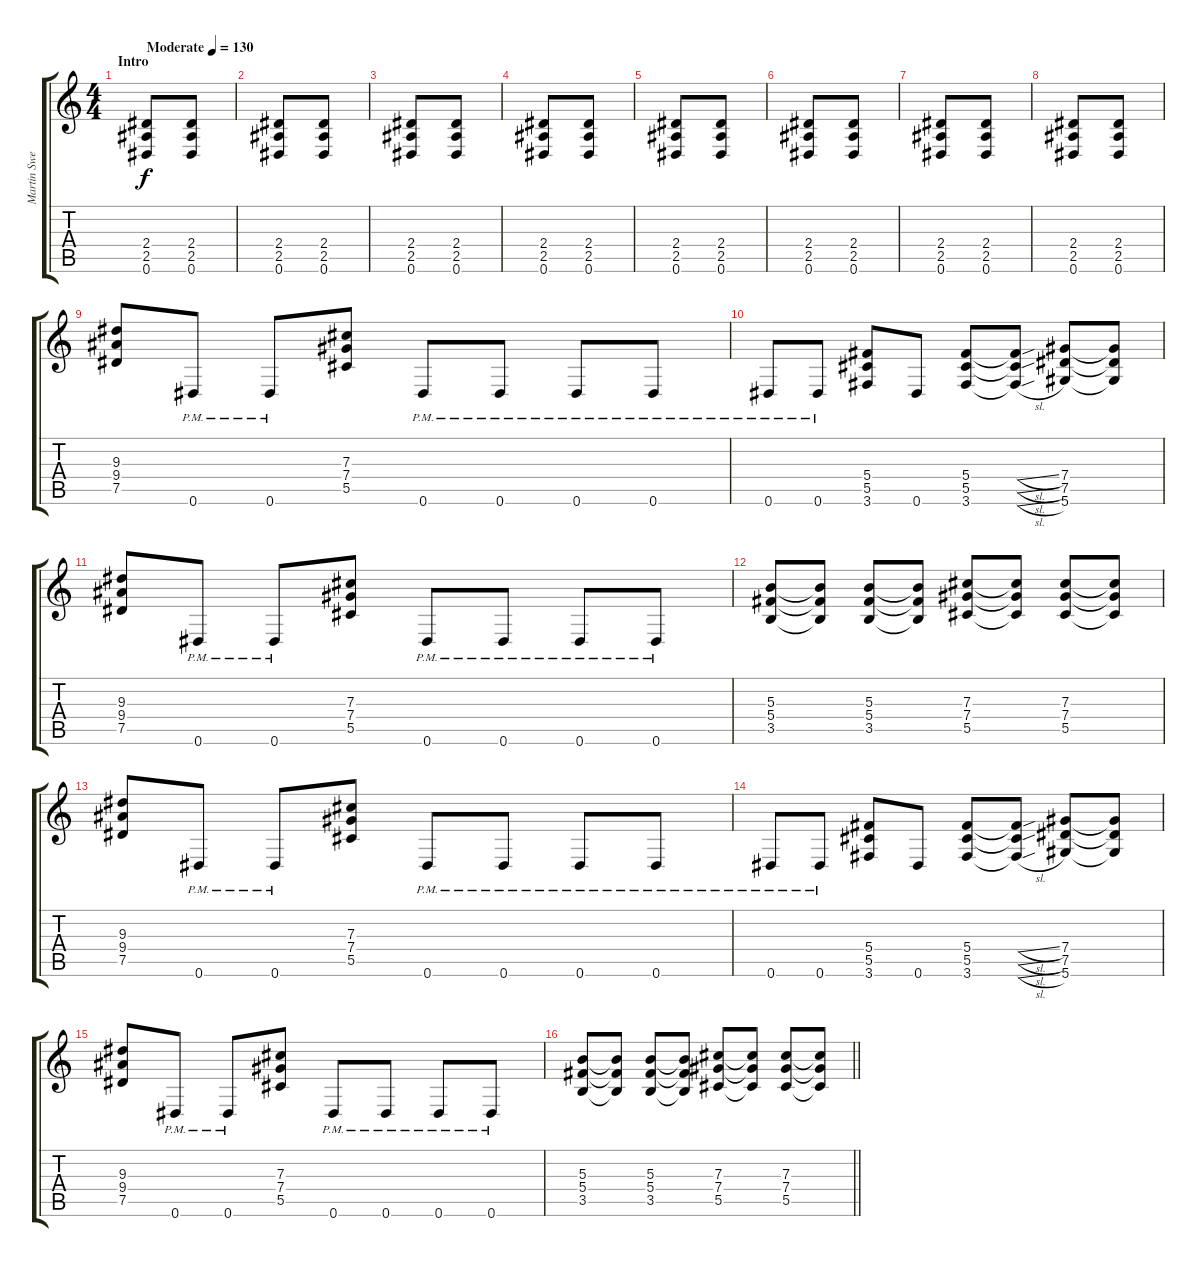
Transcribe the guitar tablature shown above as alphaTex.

\track ("Martin Sweet (Guitar 2)" "Martin Swe") {instrument distortionguitar}
\staff {score tabs}
\tuning (Eb4 Bb3 Gb3 Db3 Ab2 Eb2) {hide}
\ts (4 4)
\section ("" "Intro")
\tempo (130 "Moderate")
\clef g2
\ks c
(2.4 2.5 0.6).8{dy f instrument distortionguitar} (2.4 2.5 0.6).8 |
(2.4 2.5 0.6).8 (2.4 2.5 0.6).8 |
(2.4 2.5 0.6).8 (2.4 2.5 0.6).8 |
(2.4 2.5 0.6).8 (2.4 2.5 0.6).8 |
(2.4 2.5 0.6).8 (2.4 2.5 0.6).8 |
(2.4 2.5 0.6).8 (2.4 2.5 0.6).8 |
(2.4 2.5 0.6).8 (2.4 2.5 0.6).8 |
(2.4 2.5 0.6).8 (2.4 2.5 0.6).8 |
(9.3 9.4 7.5).8 0.6{pm}.8 0.6{pm}.8 (7.3 7.4 5.5).8 0.6{pm}.8 0.6{pm}.8 0.6{pm}.8 0.6{pm}.8 |
0.6{pm}.8 0.6{pm}.8 (5.4 5.5 3.6).8 0.6.8 (5.4 5.5 3.6).8 (5.4{sl t} 5.5{sl t} 3.6{sl t}).8 (7.4 7.5 5.6).8 (7.4{t} 7.5{t} 5.6{t}).8 |
(9.3 9.4 7.5).8 0.6{pm}.8 0.6{pm}.8 (7.3 7.4 5.5).8 0.6{pm}.8 0.6{pm}.8 0.6{pm}.8 0.6{pm}.8 |
(5.3 5.4 3.5).8 (5.3{t} 5.4{t} 3.5{t}).8 (5.3 5.4 3.5).8 (5.3{t} 5.4{t} 3.5{t}).8 (7.3 7.4 5.5).8 (7.3{t} 7.4{t} 5.5{t}).8 (7.3 7.4 5.5).8 (7.3{t} 7.4{t} 5.5{t}).8 |
(9.3 9.4 7.5).8 0.6{pm}.8 0.6{pm}.8 (7.3 7.4 5.5).8 0.6{pm}.8 0.6{pm}.8 0.6{pm}.8 0.6{pm}.8 |
0.6{pm}.8 0.6{pm}.8 (5.4 5.5 3.6).8 0.6.8 (5.4 5.5 3.6).8 (5.4{sl t} 5.5{sl t} 3.6{sl t}).8 (7.4 7.5 5.6).8 (7.4{t} 7.5{t} 5.6{t}).8 |
(9.3 9.4 7.5).8 0.6{pm}.8 0.6{pm}.8 (7.3 7.4 5.5).8 0.6{pm}.8 0.6{pm}.8 0.6{pm}.8 0.6{pm}.8 |
\barLineRight lightlight
(5.3 5.4 3.5).8 (5.3{t} 5.4{t} 3.5{t}).8 (5.3 5.4 3.5).8 (5.3{t} 5.4{t} 3.5{t}).8 (7.3 7.4 5.5).8 (7.3{t} 7.4{t} 5.5{t}).8 (7.3 7.4 5.5).8 (7.3{t} 7.4{t} 5.5{t}).8
